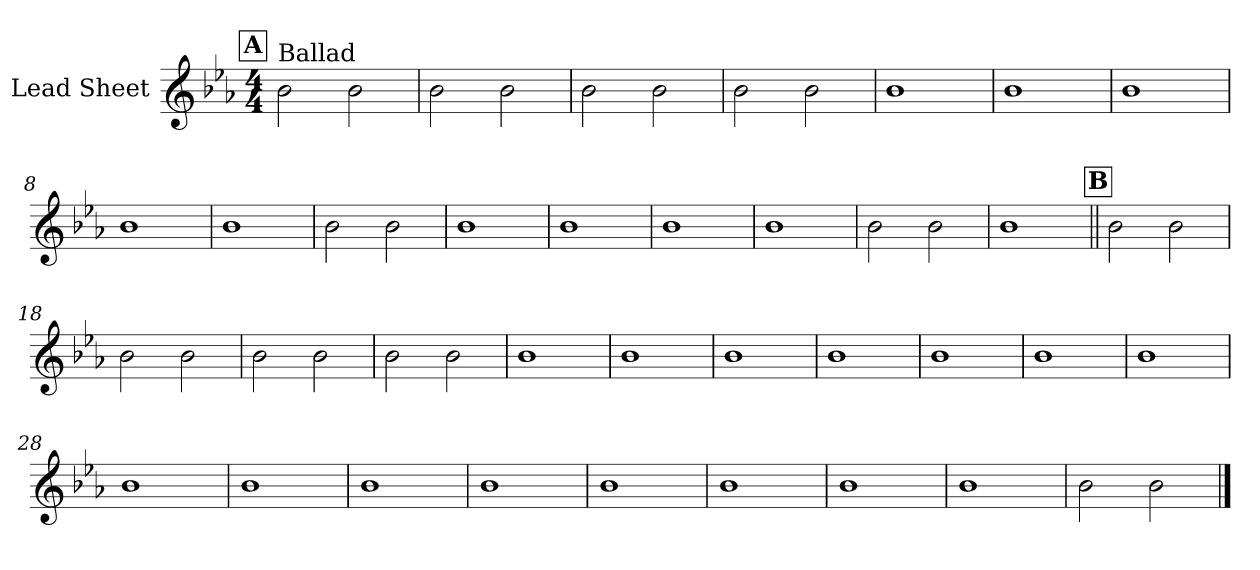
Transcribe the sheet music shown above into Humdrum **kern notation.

**kern
*part1
*staff1
*I"Lead Sheet
*clefG2
*k[b-e-a-]
*E-:
*M4/4
!!LO:REH:place=s1:a:fs=14:t=A
=1
!LO:TX:a:t=Ballad
2b-\
2b-\
=2
2b-\
2b-\
=3
2b-\
2b-\
=4
2b-\
2b-\
!!LO:LB:g=z
=5
1b-
=6
1b-
=7
1b-
=8
1b-
!!LO:LB:g=z
=9
1b-
=10
2b-\
2b-\
=11
1b-
=12
1b-
!!LO:LB:g=z
=13
1b-
=14
1b-
=15
2b-\
2b-\
=16
1b-
!!LO:LB:g=z
!!LO:REH:place=s1:a:fs=14:t=B
=17||
2b-\
2b-\
=18
2b-\
2b-\
=19
2b-\
2b-\
=20
2b-\
2b-\
!!LO:LB:g=z
=21
1b-
=22
1b-
=23
1b-
=24
1b-
!!LO:LB:g=z
=25
1b-
=26
1b-
=27
1b-
=28
1b-
!!LO:LB:g=z
=29
1b-
=30
1b-
=31
1b-
=32
1b-
!!LO:LB:g=z
=33
1b-
=34
1b-
=35
1b-
=36
2b-\
2b-\
==
*-
